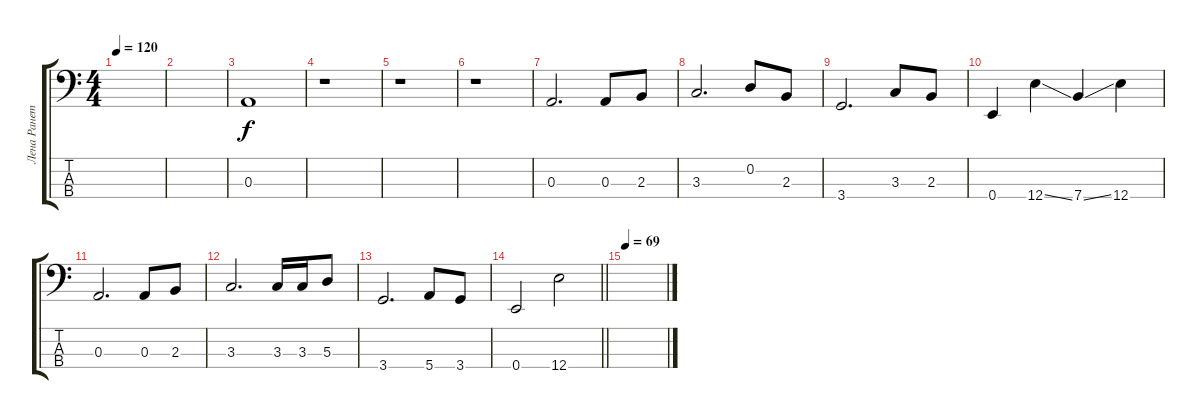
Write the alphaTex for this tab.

\track ("Лена Ранетка" "Лена Ранет") {instrument electricbassfinger}
\staff {score tabs}
\tuning (G2 D2 A1 E1) {hide}
\ts (4 4)
\tempo 120
\clef f4
\ks c
|
|
0.3.1 |
r.1 |
r.1 |
r.1 |
0.3.2{d} 0.3.8 2.3.8 |
3.3.2{d} 0.2.8 2.3.8 |
3.4.2{d} 3.3.8 2.3.8 |
0.4.4 12.4{ss}.4 7.4{ss}.4 12.4.4 |
0.3.2{d} 0.3.8 2.3.8 |
3.3.2{d} 3.3.16 3.3.16 5.3.8 |
3.4.2{d} 5.4.8 3.4.8 |
\barLineRight lightlight
0.4.2 12.4.2 |
\tempo 69
